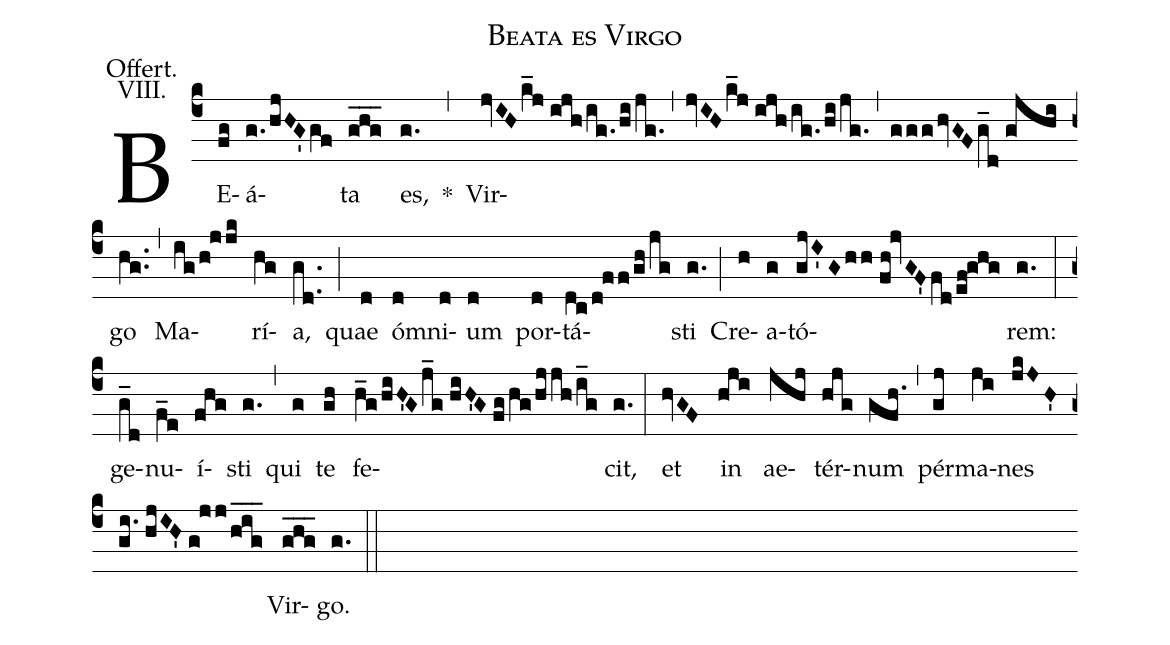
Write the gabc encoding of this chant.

name:Beata es Virgo;
office-part:Offertorium;
mode:8;
annotation:Offert.;
annotation:VIII.;
%%
(c4) BE(fg)á(g./hjHG'gf)ta(ghg___) es,(g.) *(,)
  Vir(jvIHk_j//ijh/ig./hi/jg.,jvIHk_j//ijh/ig./hi/jg.,ggghvGFg_d//gjhi)go(hg..)
    (,)
  Ma(ig/h!jjk)rí(hg)a,(gd..) (;)
  quae(d) ó(d)mni(d)um(d) por(d)tá(dc/d!ff/gh/jg)sti(g.) (;)
  Cre(h)a(g)tó(gjI'Ghh//fh!jvGF'fd/ef!ghg)rem:(g.) (:)
ge(g_d)nu(f_e)í(fhg)sti(g.) (,)
  qui(g) te(gh) fe(h_g/hiH'Gj_g//hiH'G//fg/hg/hjjh/i_g)cit,(g.) (:)
et(hvGF) in(hji) ae(jhj)tér(hjg)num(gfh.) (,)
  pér(gj)ma(ji)nes(jkJH'//gi.//hjIH'//g!jj/hig___) Vir(ghg___)go.(g.) (::)
